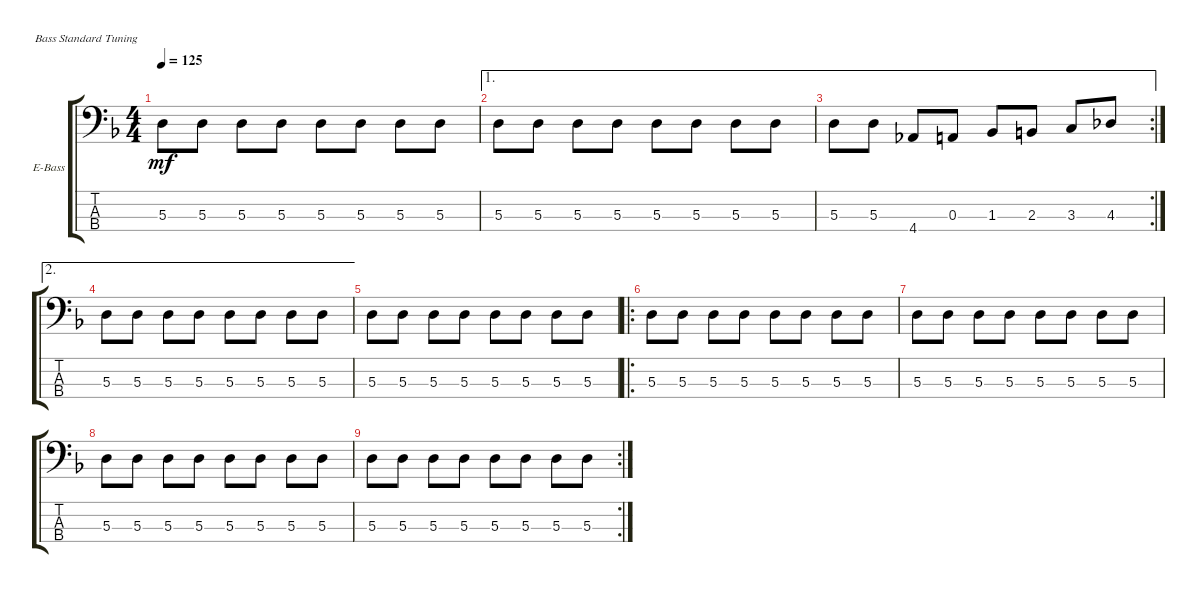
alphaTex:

\defaultSystemsLayout 4
\bracketExtendMode groupsimilarinstruments
\firstSystemTrackNameOrientation horizontal
\otherSystemsTrackNameOrientation horizontal
\track ("Electric Bass" "E-Bass") {instrument electricbassfinger}
\staff {score tabs}
\tuning (G2 D2 A1 E1)
\ts (4 4)
\tempo 125
\clef f4
\ks f
5.3.8{dy mf} 5.3.8 5.3.8 5.3.8 5.3.8 5.3.8 5.3.8 5.3.8 |
\ae 1
5.3.8 5.3.8 5.3.8 5.3.8 5.3.8 5.3.8 5.3.8 5.3.8 |
\ae 1
\rc 2
5.3.8 5.3.8 4.4.8 0.3.8 1.3.8 2.3.8 3.3.8 4.3.8 |
\ae 2
5.3.8 5.3.8 5.3.8 5.3.8 5.3.8 5.3.8 5.3.8 5.3.8 |
5.3.8 5.3.8 5.3.8 5.3.8 5.3.8 5.3.8 5.3.8 5.3.8 |
\ro
5.3.8 5.3.8 5.3.8 5.3.8 5.3.8 5.3.8 5.3.8 5.3.8 |
5.3.8 5.3.8 5.3.8 5.3.8 5.3.8 5.3.8 5.3.8 5.3.8 |
5.3.8 5.3.8 5.3.8 5.3.8 5.3.8 5.3.8 5.3.8 5.3.8 |
\rc 2
5.3.8 5.3.8 5.3.8 5.3.8 5.3.8 5.3.8 5.3.8 5.3.8
